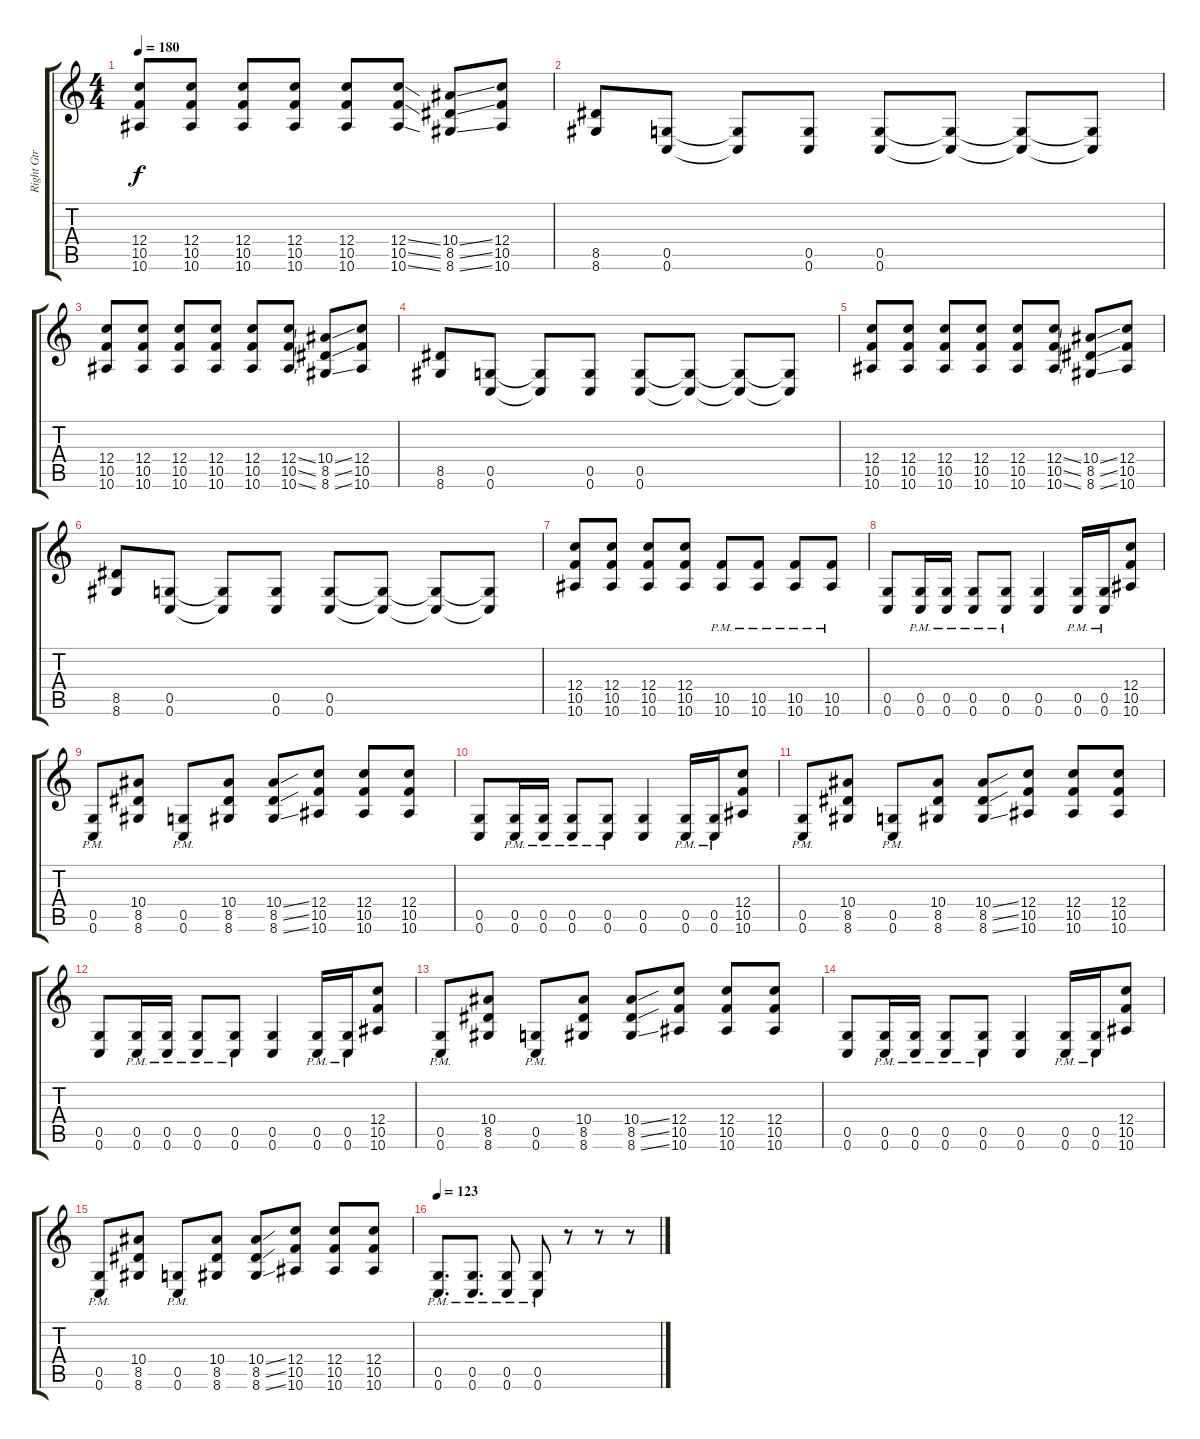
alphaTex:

\track ("Right Gtr" "Right Gtr") {instrument overdrivenguitar}
\staff {score tabs}
\tuning (D4 A3 F3 C3 G2 C2) {hide}
\ts (4 4)
\tempo 180
\clef g2
\ks c
(12.4 10.5 10.6).8{dy f} (12.4 10.5 10.6).8 (12.4 10.5 10.6).8 (12.4 10.5 10.6).8 (12.4 10.5 10.6).8 (12.4{ss} 10.5{ss} 10.6{ss}).8 (10.4{ss} 8.5{ss} 8.6{ss}).8 (12.4 10.5 10.6).8 |
(8.5 8.6).8 (0.5 0.6).8 (0.5{t} 0.6{t}).8 (0.5 0.6).8 (0.5 0.6).8 (0.5{t} 0.6{t}).8 (0.5{t} 0.6{t}).8 (0.5{t} 0.6{t}).8 |
(12.4 10.5 10.6).8 (12.4 10.5 10.6).8 (12.4 10.5 10.6).8 (12.4 10.5 10.6).8 (12.4 10.5 10.6).8 (12.4{ss} 10.5{ss} 10.6{ss}).8 (10.4{ss} 8.5{ss} 8.6{ss}).8 (12.4 10.5 10.6).8 |
(8.5 8.6).8 (0.5 0.6).8 (0.5{t} 0.6{t}).8 (0.5 0.6).8 (0.5 0.6).8 (0.5{t} 0.6{t}).8 (0.5{t} 0.6{t}).8 (0.5{t} 0.6{t}).8 |
(12.4 10.5 10.6).8 (12.4 10.5 10.6).8 (12.4 10.5 10.6).8 (12.4 10.5 10.6).8 (12.4 10.5 10.6).8 (12.4{ss} 10.5{ss} 10.6{ss}).8 (10.4{ss} 8.5{ss} 8.6{ss}).8 (12.4 10.5 10.6).8 |
(8.5 8.6).8 (0.5 0.6).8 (0.5{t} 0.6{t}).8 (0.5 0.6).8 (0.5 0.6).8 (0.5{t} 0.6{t}).8 (0.5{t} 0.6{t}).8 (0.5{t} 0.6{t}).8 |
(12.4 10.5 10.6).8 (12.4 10.5 10.6).8 (12.4 10.5 10.6).8 (12.4 10.5 10.6).8 (10.5{pm} 10.6{pm}).8 (10.5{pm} 10.6{pm}).8 (10.5{pm} 10.6{pm}).8 (10.5{pm} 10.6{pm}).8 |
(0.5 0.6).8 (0.5{pm} 0.6{pm}).16 (0.5{pm} 0.6{pm}).16 (0.5{pm} 0.6{pm}).8 (0.5{pm} 0.6{pm}).8 (0.5 0.6).4 (0.5{pm} 0.6{pm}).16 (0.5{pm} 0.6{pm}).16 (12.4 10.5 10.6).8 |
(0.5{pm} 0.6{pm}).8 (10.4 8.5 8.6).8 (0.5{pm} 0.6{pm}).8 (10.4 8.5 8.6).8 (10.4{ss} 8.5{ss} 8.6{ss}).8 (12.4 10.5 10.6).8 (12.4 10.5 10.6).8 (12.4 10.5 10.6).8 |
(0.5 0.6).8 (0.5{pm} 0.6{pm}).16 (0.5{pm} 0.6{pm}).16 (0.5{pm} 0.6{pm}).8 (0.5{pm} 0.6{pm}).8 (0.5 0.6).4 (0.5{pm} 0.6{pm}).16 (0.5{pm} 0.6{pm}).16 (12.4 10.5 10.6).8 |
(0.5{pm} 0.6{pm}).8 (10.4 8.5 8.6).8 (0.5{pm} 0.6{pm}).8 (10.4 8.5 8.6).8 (10.4{ss} 8.5{ss} 8.6{ss}).8 (12.4 10.5 10.6).8 (12.4 10.5 10.6).8 (12.4 10.5 10.6).8 |
(0.5 0.6).8 (0.5{pm} 0.6{pm}).16 (0.5{pm} 0.6{pm}).16 (0.5{pm} 0.6{pm}).8 (0.5{pm} 0.6{pm}).8 (0.5 0.6).4 (0.5{pm} 0.6{pm}).16 (0.5{pm} 0.6{pm}).16 (12.4 10.5 10.6).8 |
(0.5{pm} 0.6{pm}).8 (10.4 8.5 8.6).8 (0.5{pm} 0.6{pm}).8 (10.4 8.5 8.6).8 (10.4{ss} 8.5{ss} 8.6{ss}).8 (12.4 10.5 10.6).8 (12.4 10.5 10.6).8 (12.4 10.5 10.6).8 |
(0.5 0.6).8 (0.5{pm} 0.6{pm}).16 (0.5{pm} 0.6{pm}).16 (0.5{pm} 0.6{pm}).8 (0.5{pm} 0.6{pm}).8 (0.5 0.6).4 (0.5{pm} 0.6{pm}).16 (0.5{pm} 0.6{pm}).16 (12.4 10.5 10.6).8 |
(0.5{pm} 0.6{pm}).8 (10.4 8.5 8.6).8 (0.5{pm} 0.6{pm}).8 (10.4 8.5 8.6).8 (10.4{ss} 8.5{ss} 8.6{ss}).8 (12.4 10.5 10.6).8 (12.4 10.5 10.6).8 (12.4 10.5 10.6).8 |
\tempo 123
(0.5{pm} 0.6{pm}).8{d} (0.5{pm} 0.6{pm}).8{d} (0.5{pm} 0.6{pm}).8 (0.5{pm} 0.6{pm}).8 r.8 r.8 r.8
